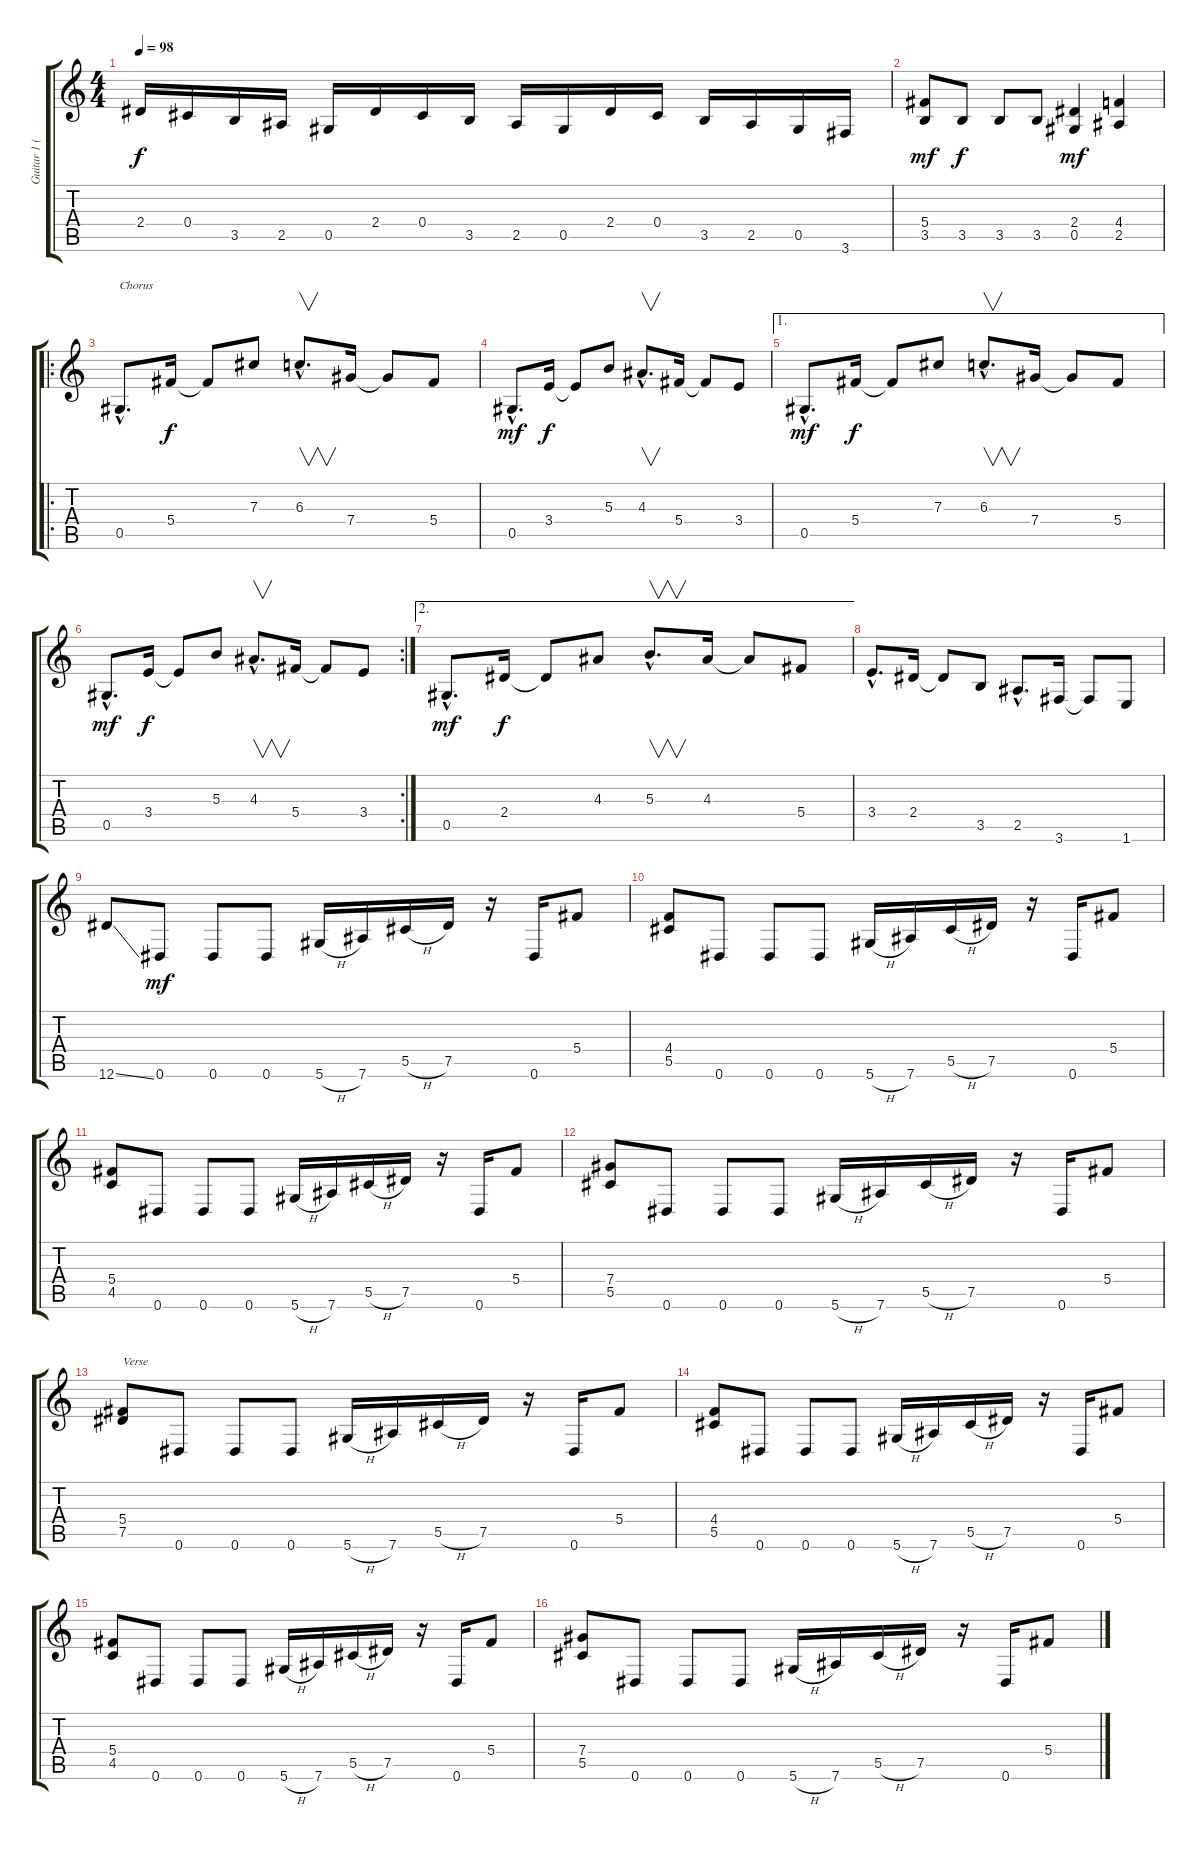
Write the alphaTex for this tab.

\track ("Guitar 1 (Rhythm)" "Guitar 1 (") {instrument distortionguitar}
\staff {score tabs}
\tuning (Eb4 Bb3 Gb3 Db3 Ab2 Eb2) {hide}
\ts (4 4)
\tempo 98
\clef g2
\ks c
2.4.16{dy f} 0.4.16 3.5.16 2.5.16 0.5.16 2.4.16 0.4.16 3.5.16 2.5.16 0.5.16 2.4.16 0.4.16 3.5.16 2.5.16 0.5.16 3.6.16 |
(5.4 3.5).8{dy mf} 3.5.8{dy f} 3.5.8 3.5.8 (2.4 0.5).4{dy mf} (4.4 2.5).4 |
\ro
0.5{hac}.8{d txt "Chorus"} 5.4.16{dy f} 5.4{t}.8 7.3.8 6.3{hac}.8{v d} 7.4.16 7.4{t}.8 5.4.8 |
0.5{hac}.8{d dy mf} 3.4.16{dy f} 3.4{t}.8 5.3.8 4.3{hac}.8{v d} 5.4.16 5.4{t}.8 3.4.8 |
\ae 1
0.5{hac}.8{d dy mf} 5.4.16{dy f} 5.4{t}.8 7.3.8 6.3{hac}.8{v d} 7.4.16 7.4{t}.8 5.4.8 |
\rc 2
0.5{hac}.8{d dy mf} 3.4.16{dy f} 3.4{t}.8 5.3.8 4.3{hac}.8{v d} 5.4.16 5.4{t}.8 3.4.8 |
\ae 2
0.5{hac}.8{d dy mf} 2.4.16{dy f} 2.4{t}.8 4.3.8 5.3{hac}.8{v d} 4.3.16 4.3{t}.8 5.4.8 |
3.4{hac}.8{d} 2.4.16 2.4{t}.8 3.5.8 2.5{hac}.8{d} 3.6.16 3.6{t}.8 1.6.8 |
12.6{ss}.8 0.6.8{dy mf} 0.6.8 0.6.8 5.6{h}.16 7.6.16 5.5{h}.16 7.5.16 r.16 0.6.16 5.4.8 |
(4.4 5.5).8 0.6.8 0.6.8 0.6.8 5.6{h}.16 7.6.16 5.5{h}.16 7.5.16 r.16 0.6.16 5.4.8 |
(5.4 4.5).8 0.6.8 0.6.8 0.6.8 5.6{h}.16 7.6.16 5.5{h}.16 7.5.16 r.16 0.6.16 5.4.8 |
(7.4 5.5).8 0.6.8 0.6.8 0.6.8 5.6{h}.16 7.6.16 5.5{h}.16 7.5.16 r.16 0.6.16 5.4.8 |
(5.4 7.5).8{txt "Verse"} 0.6.8 0.6.8 0.6.8 5.6{h}.16 7.6.16 5.5{h}.16 7.5.16 r.16 0.6.16 5.4.8 |
(4.4 5.5).8 0.6.8 0.6.8 0.6.8 5.6{h}.16 7.6.16 5.5{h}.16 7.5.16 r.16 0.6.16 5.4.8 |
(5.4 4.5).8 0.6.8 0.6.8 0.6.8 5.6{h}.16 7.6.16 5.5{h}.16 7.5.16 r.16 0.6.16 5.4.8 |
(7.4 5.5).8 0.6.8 0.6.8 0.6.8 5.6{h}.16 7.6.16 5.5{h}.16 7.5.16 r.16 0.6.16 5.4.8
